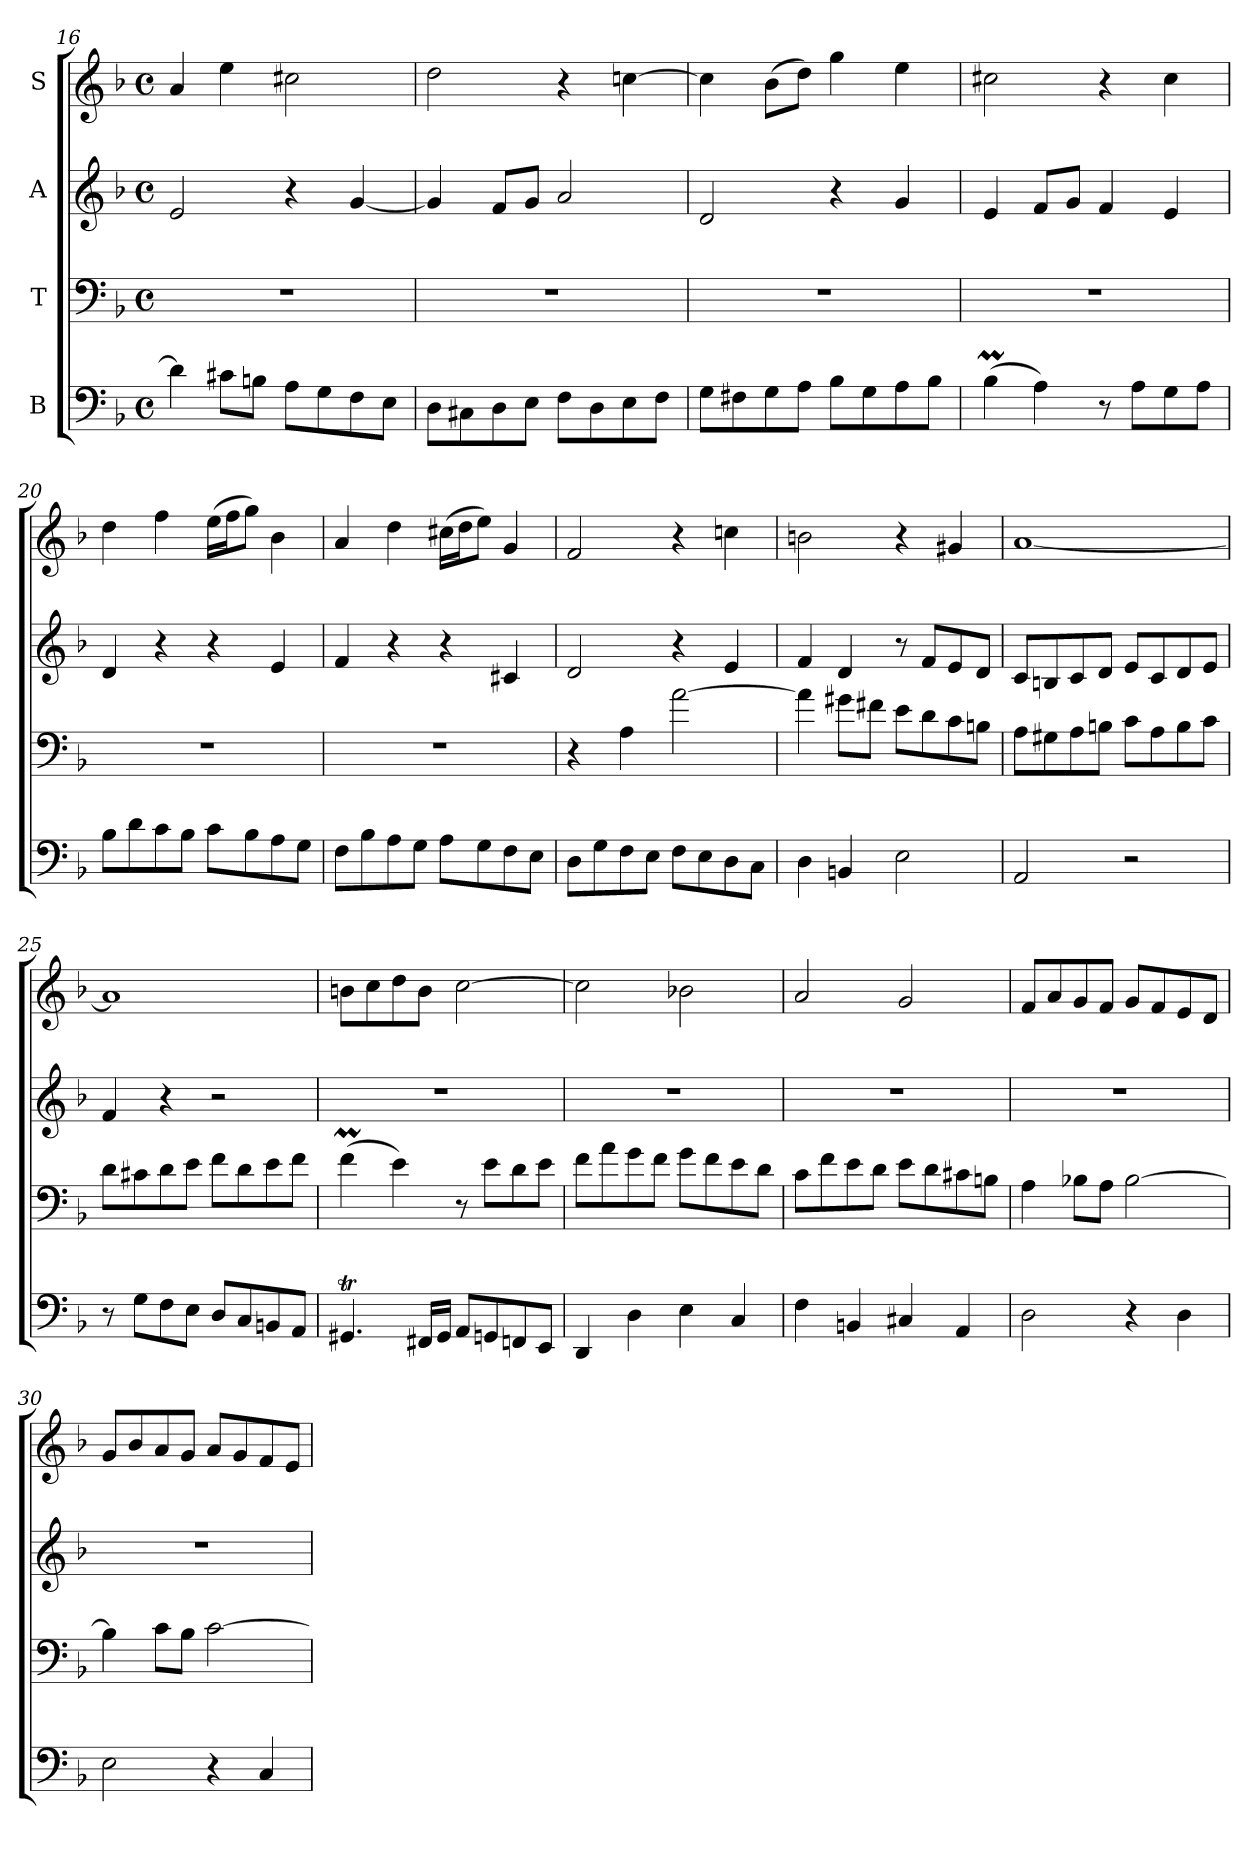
**kern	**kern	**kern	**kern
*part4	*part3	*part2	*part1
*staff4	*staff3	*staff2	*staff1
*I"B	*I"T	*I"A	*I"S
*clefF4	*clefF4	*clefG2	*clefG2
*k[b-]	*k[b-]	*k[b-]	*k[b-]
*M4/4	*M4/4	*M4/4	*M4/4
*met(c)	*met(c)	*met(c)	*met(c)
=16	=16	=16	=16
4d\]	1r	2e/	4a/
8c#X\L	.	.	4ee\
8Bn\J	.	.	.
8A\L	.	4r	2cc#X\
8G\	.	.	.
8F\	.	[4g/	.
8E\J	.	.	.
=17	=17	=17	=17
8D\L	1r	4g/]	2dd\
8C#X\	.	.	.
8D\	.	8f/L	.
8E\J	.	8g/J	.
8F\L	.	2a/	4r
8D\	.	.	.
8E\	.	.	[4ccn\
8F\J	.	.	.
!!LO:PB:g=z
=18	=18	=18	=18
8G\L	1r	2d/	4cc\]
8F#X\	.	.	.
8G\	.	.	(8b-\L
8A\J	.	.	8dd\J)
8B-\L	.	4r	4gg\
8G\	.	.	.
8A\	.	4g/	4ee\
8B-\J	.	.	.
=19	=19	=19	=19
(4B-M\	1r	4e/	2cc#X\
4A\)	.	8f/L	.
.	.	8g/J	.
8r	.	4f/	4r
8A\L	.	.	.
8G\	.	4e/	4cc#\
8A\J	.	.	.
=20	=20	=20	=20
8B-\L	1r	4d/	4dd\
8d\	.	.	.
8c\	.	4r	4ff\
8B-\J	.	.	.
8c\L	.	4r	(16ee\LL
.	.	.	16ff\J
8B-\	.	.	8gg\J)
8A\	.	4e/	4b-\
8G\J	.	.	.
=21	=21	=21	=21
8F\L	1r	4f/	4a/
8B-\	.	.	.
8A\	.	4r	4dd\
8G\J	.	.	.
8A\L	.	4r	(16cc#X\LL
.	.	.	16dd\J
8G\	.	.	8ee\J)
8F\	.	4c#X/	4g/
8E\J	.	.	.
=22	=22	=22	=22
8D\L	4r	2d/	2f/
8G\	.	.	.
8F\	4A\	.	.
8E\J	.	.	.
8F\L	[2a\	4r	4r
8E\	.	.	.
8D\	.	4e/	4ccn\
8C\J	.	.	.
!!LO:LB:g=z
=23	=23	=23	=23
4D\	4a\]	4f/	2bn\
4BBn/	8g#X\L	4d/	.
.	8f#X\J	.	.
2E\	8e\L	8r	4r
.	8d\	8f/L	.
.	8c\	8e/	4g#X/
.	8Bn\J	8d/J	.
=24	=24	=24	=24
2AA/	8A\L	8c/L	[1a
.	8G#X\	8Bn/	.
.	8A\	8c/	.
.	8Bn\J	8d/J	.
2r	8c\L	8e/L	.
.	8A\	8c/	.
.	8B\	8d/	.
.	8c\J	8e/J	.
=25	=25	=25	=25
8r	8d\L	4f/	1a]
8G\L	8c#X\	.	.
8F\	8d\	4r	.
8E\J	8e\J	.	.
8D/L	8f\L	2r	.
8C/	8d\	.	.
8BBn/	8e\	.	.
8AA/J	8f\J	.	.
=26	=26	=26	=26
4.GG#Xt/	(4fM\	1r	8bn\L
.	.	.	8cc\
.	4e\)	.	8dd\
16FF#X/LL	.	.	8b\J
16GG#/JJ	.	.	.
8AA/L	8r	.	[2cc\
8GGn/	8e\L	.	.
8FFn/	8d\	.	.
8EE/J	8e\J	.	.
=27	=27	=27	=27
4DD/	8f\L	1r	2cc\]
.	8a\	.	.
4D\	8g\	.	.
.	8f\J	.	.
4E\	8g\L	.	2b-X\
.	8f\	.	.
4C/	8e\	.	.
.	8d\J	.	.
!!LO:LB:g=z
=28	=28	=28	=28
4F\	8c\L	1r	2a/
.	8f\	.	.
4BBn/	8e\	.	.
.	8d\J	.	.
4C#X/	8e\L	.	2g/
.	8d\	.	.
4AA/	8c#X\	.	.
.	8Bn\J	.	.
=29	=29	=29	=29
2D\	4A\	1r	8f/L
.	.	.	8a/
.	8B-X\L	.	8g/
.	8A\J	.	8f/J
4r	[2B-\	.	8g/L
.	.	.	8f/
4D\	.	.	8e/
.	.	.	8d/J
=30	=30	=30	=30
2E\	4B-\]	1r	8g/L
.	.	.	8b-/
.	8c\L	.	8a/
.	8B-\J	.	8g/J
4r	[2c\	.	8a/L
.	.	.	8g/
4C/	.	.	8f/
.	.	.	8e/J
=	=	=	=
*-	*-	*-	*-
